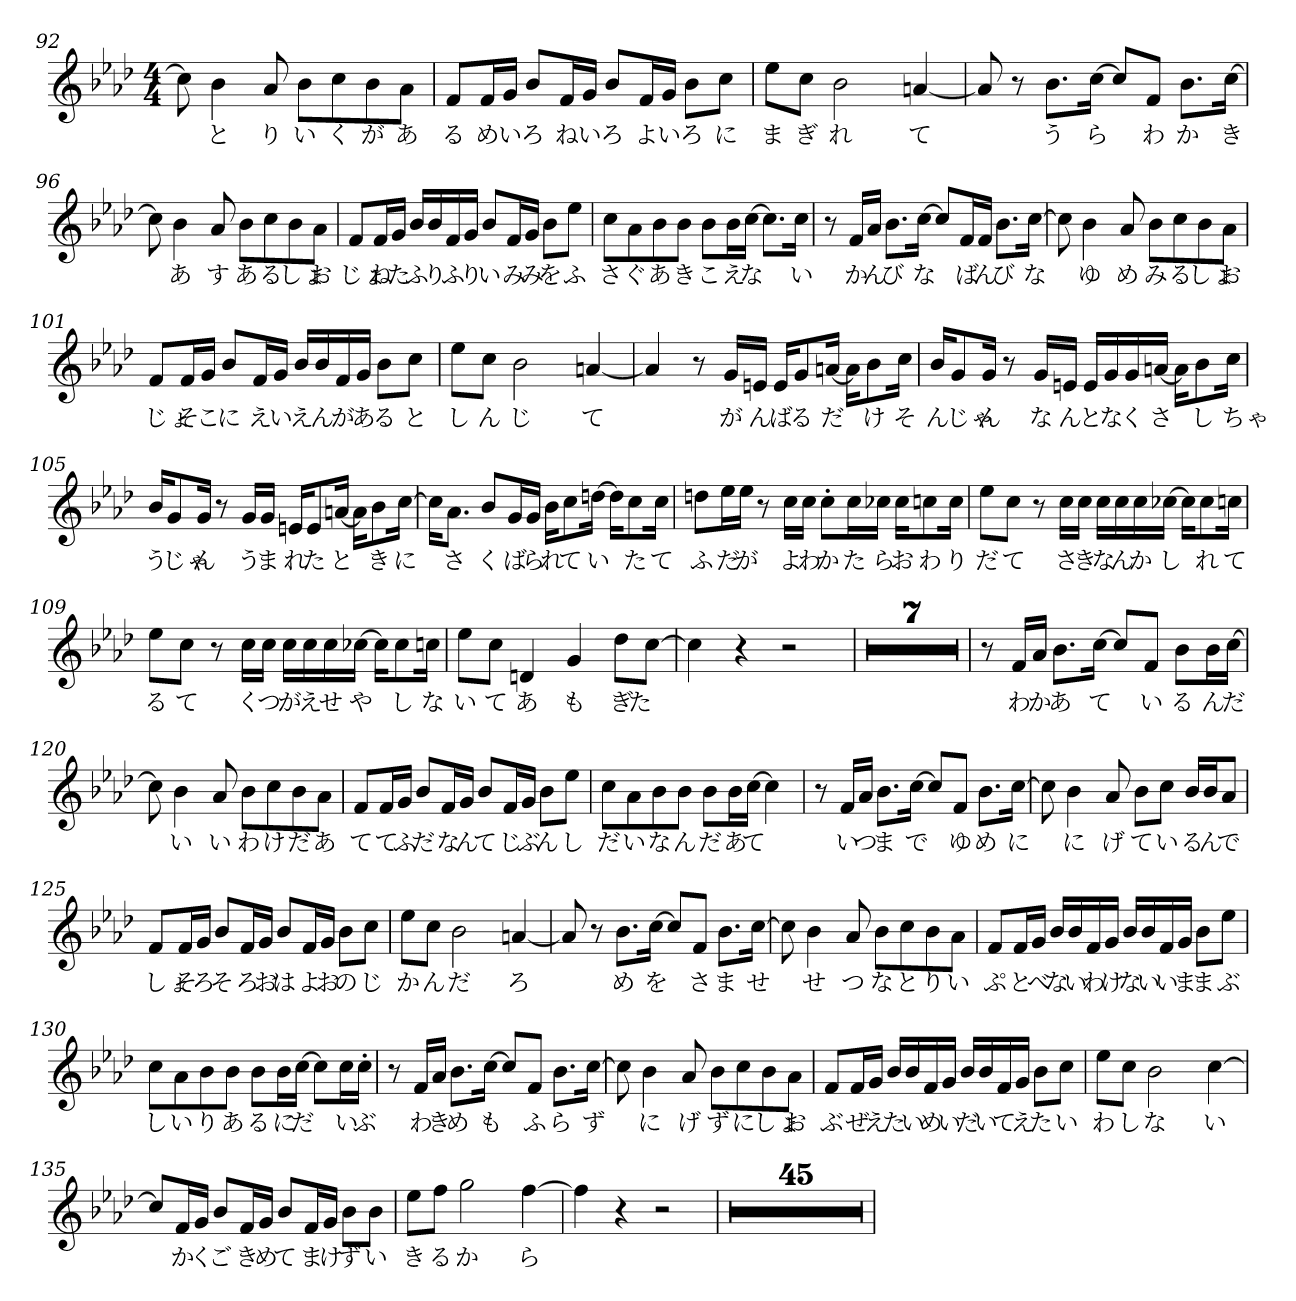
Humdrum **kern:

**kern	**text
*part1	*part1
*staff1	*staff1
*clefG2	*
*k[b-e-a-d-]	*
*M4/4	*
=92	=92
8cc]	.
4b-	と
8a-	り
8b-L	い
8cc	く
8b-	が
8a-J	あ
=93	=93
8fL	る
16fL	め
16gJJ	い
8b-L	ろ
16fL	ね
16gJJ	い
8b-L	ろ
16fL	よ
16gJJ	い
8b-L	ろ
8ccJ	に
=94	=94
8ee-L	ま
8ccJ	ぎ
2b-	れ
[4an	て
=95	=95
8a]	.
8r	.
8.b-L	う
[16ccJk	ら
8ccL]	.
8fJ	わ
8.b-L	か
[16ccJk	き
=96	=96
8cc]	.
4b-	あ
8a-	す
8b-L	あ
8cc	る
8b-	しょ
8a-J	お
=97	=97
8fL	じょ
16fL	ね
16gJJ	た
16b-LL	ふ
16b-	り
16f	ふ
16gJJ	り
8b-L	い
16fL	み
16gJJ	み
8b-L	を
8ee-J	ふ
=98	=98
8ccL	さ
8a-	ぐ
8b-	あ
8b-J	き
8b-L	こ
16b-L	え
[16ccJJ	な
8.ccL]	.
16ccJk	い
=99	=99
8r	.
16fLL	か
16a-JJ	ん
8.b-L	び
[16ccJk	な
8ccL]	.
16fL	ば
16fJJ	ん
8.b-L	び
[16ccJk	な
=100	=100
8cc]	.
4b-	ゆ
8a-	め
8b-L	み
8cc	る
8b-	しょ
8a-J	お
=101	=101
8fL	じょ
16fL	そ
16gJJ	こ
8b-L	に
16fL	え
16gJJ	い
16b-LL	え
16b-	ん
16f	が
16gJJ	あ
8b-L	る
8ccJ	と
=102	=102
8ee-L	し
8ccJ	ん
2b-	じ
[4an	て
=103	=103
4a]	.
8r	.
16gLL	が
16enJJ	ん
16eKL	ば
8g	る
[16anJk	だ
16aKL]	.
8b-	け
16ccJk	そ
=104	=104
16b-KL	ん
8g	じゃ
16gJk	ん
8r	.
16gLL	な
16enJJ	ん
16eLL	と
16g	な
16g	く
[16anJJ	さ
16aKL]	.
8b-	し
16ccJk	ちゃ
=105	=105
16b-KL	う
8g	じゃ
16gJk	ん
8r	.
16gLL	う
16gJJ	ま
16enKL	れ
8e	た
[16anJk	と
16aKL]	.
8b-	き
[16ccJk	に
=106	=106
16ccKL]	.
8.a-J	さ
8b-L	く
16gL	ば
16gJJ	ら
16b-KL	れ
8cc	て
[16ddnJk	い
16ddKL]	.
8cc	た
16ccJk	て
=107	=107
8ddnL	ふ
16ee-L	だ
16ee-JJ	が
8r	.
16ccLL	よ
16ccJJ	わ
8cc'L	か
16ccL	た
16cc-XJJ	ら
16cc-KL	お
8ccn	わ
16ccJk	り
=108	=108
8ee-L	だ
8ccJ	て
8r	.
16ccLL	さ
16ccJJ	き
16ccLL	な
16cc	ん
16cc	か
[16cc-XJJ	し
16cc-KL]	.
8cc-	れ
16ccnJk	て
=109	=109
8ee-L	る
8ccJ	て
8r	.
16ccLL	く
16ccJJ	つ
16ccLL	が
16cc	え
16cc	せ
[16cc-XJJ	や
16cc-KL]	.
8cc-	し
16ccnJk	な
=110	=110
8ee-L	い
8ccJ	て
4dn	あ
4g	も
8dd-L	ぎ
[8ccJ	た
=111	=111
4cc]	.
4r	.
2r	.
=112	=112
1r	.
=113	=113
1r	.
=114	=114
1r	.
=115	=115
1r	.
=116	=116
1r	.
=117	=117
1r	.
=118	=118
1r	.
=119	=119
8r	.
16fLL	わ
16a-JJ	か
8.b-L	あ
[16ccJk	て
8ccL]	.
8fJ	い
8b-L	る
16b-L	ん
[16ccJJ	だ
=120	=120
8cc]	.
4b-	い
8a-	い
8b-L	わ
8cc	け
8b-	だ
8a-J	あ
=121	=121
8fL	て
16fL	て
16gJJ	ふ
8b-L	だ
16fL	な
16gJJ	ん
8b-L	て
16fL	じ
16gJJ	ぶ
8b-L	ん
8ee-J	し
=122	=122
8ccL	だ
8a-	い
8b-	な
8b-J	ん
8b-L	だ
16b-L	あ
[16ccJJ	て
4cc]	.
=123	=123
8r	.
16fLL	い
16a-JJ	つ
8.b-L	ま
[16ccJk	で
8ccL]	.
8fJ	ゆ
8.b-L	め
[16ccJk	に
=124	=124
8cc]	.
4b-	に
8a-	げ
8b-L	て
8ccJ	い
16b-LL	る
16b-J	ん
8a-J	で
=125	=125
8fL	しょ
16fL	そ
16gJJ	ろ
8b-L	そ
16fL	ろ
16gJJ	お
8b-L	は
16fL	よ
16gJJ	お
8b-L	の
8ccJ	じ
=126	=126
8ee-L	か
8ccJ	ん
2b-	だ
[4an	ろ
=127	=127
8a]	.
8r	.
8.b-L	め
[16ccJk	を
8ccL]	.
8fJ	さ
8.b-L	ま
[16ccJk	せ
=128	=128
8cc]	.
4b-	せ
8a-	つ
8b-L	な
8cc	と
8b-	り
8a-J	い
=129	=129
8fL	ぷ
16fL	と
16gJJ	べ
16b-LL	な
16b-	い
16f	わ
16gJJ	け
16b-LL	な
16b-	い
16f	い
16gJJ	ま
8b-L	ま
8ee-J	ぶ
=130	=130
8ccL	し
8a-	い
8b-	り
8b-J	あ
8b-L	る
16b-L	に
[16ccJJ	だ
8ccL]	.
16ccL	い
16cc'JJ	ぶ
=131	=131
8r	.
16fLL	わ
16a-JJ	き
8.b-L	め
[16ccJk	も
8ccL]	.
8fJ	ふ
8.b-L	ら
[16ccJk	ず
=132	=132
8cc]	.
4b-	に
8a-	げ
8b-L	ず
8cc	に
8b-	しょ
8a-J	お
=133	=133
8fL	ぶ
16fL	ぜ
16gJJ	え
16b-LL	た
16b-	い
16f	め
16gJJ	い
16b-LL	だ
16b-	い
16f	て
16gJJ	え
8b-L	た
8ccJ	い
=134	=134
8ee-L	わ
8ccJ	し
2b-	な
[4cc	い
=135	=135
8ccL]	.
16fL	か
16gJJ	く
8b-L	ご
16fL	き
16gJJ	め
8b-L	て
16fL	ま
16gJJ	け
8b-L	ず
8b-J	い
=136	=136
8ee-L	き
8ffJ	る
2gg	か
[4ff	ら
=137	=137
4ff]	.
4r	.
2r	.
=138	=138
1r	.
=139	=139
1r	.
=140	=140
1r	.
=141	=141
1r	.
=142	=142
1r	.
=143	=143
1r	.
=144	=144
1r	.
=145	=145
1r	.
=146	=146
1r	.
=147	=147
1r	.
=148	=148
1r	.
=149	=149
1r	.
=150	=150
1r	.
=151	=151
1r	.
=152	=152
1r	.
=153	=153
1r	.
=154	=154
1r	.
=155	=155
1r	.
=156	=156
1r	.
=157	=157
1r	.
=158	=158
1r	.
=159	=159
1r	.
=160	=160
1r	.
=161	=161
1r	.
=162	=162
1r	.
=163	=163
1r	.
=164	=164
1r	.
=165	=165
1r	.
=166	=166
1r	.
=167	=167
1r	.
=168	=168
1r	.
=169	=169
1r	.
=170	=170
1r	.
=171	=171
1r	.
=172	=172
1r	.
=173	=173
1r	.
=174	=174
1r	.
=175	=175
1r	.
=176	=176
1r	.
=177	=177
1r	.
=178	=178
1r	.
=179	=179
1r	.
=180	=180
1r	.
=181	=181
1r	.
=182	=182
1r	.
=	=
*-	*-
